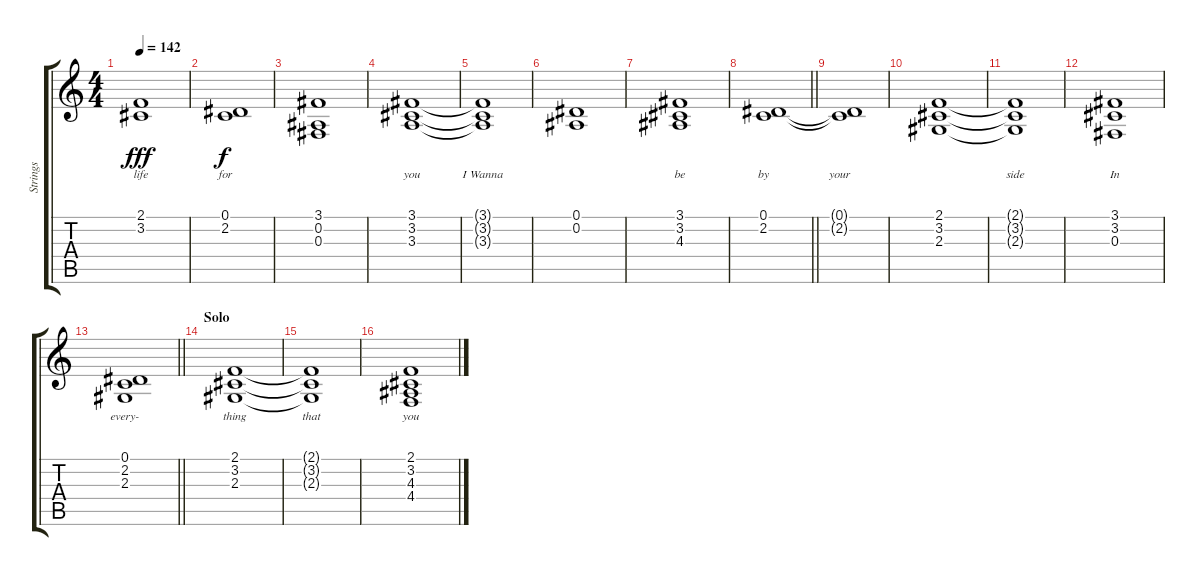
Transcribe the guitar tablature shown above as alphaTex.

\track ("Strings" "Strings") {instrument stringensemble2}
\staff {score tabs}
\tuning (Eb4 Bb3 Gb3 Db3 Ab2 Eb2) {hide}
\ts (4 4)
\tempo 142
\clef g2
\ks c
(2.1 3.2).1{lyrics (0 "life") lyrics (1 "") lyrics (2 "") lyrics (3 "") lyrics (4 "") dy fff} |
(0.1 2.2).1{lyrics (0 "for") lyrics (1 "") lyrics (2 "") lyrics (3 "") lyrics (4 "") dy f} |
(3.1 0.2 0.3).1{lyrics (0 "") lyrics (1 "") lyrics (2 "") lyrics (3 "") lyrics (4 "")} |
(3.1 3.2 3.3).1{lyrics (0 "you") lyrics (1 "") lyrics (2 "") lyrics (3 "") lyrics (4 "")} |
(3.1{t} 3.2{t} 3.3{t}).1{lyrics (0 "I Wanna") lyrics (1 "") lyrics (2 "") lyrics (3 "") lyrics (4 "")} |
(0.1 0.2).1{lyrics (0 "") lyrics (1 "") lyrics (2 "") lyrics (3 "") lyrics (4 "")} |
(3.1 3.2 4.3).1{lyrics (0 "be") lyrics (1 "") lyrics (2 "") lyrics (3 "") lyrics (4 "")} |
\barLineRight lightlight
(0.1 2.2).1{lyrics (0 "by") lyrics (1 "") lyrics (2 "") lyrics (3 "") lyrics (4 "")} |
(0.1{t} 2.2{t}).1{lyrics (0 "your") lyrics (1 "") lyrics (2 "") lyrics (3 "") lyrics (4 "")} |
(2.1 3.2 2.3).1{lyrics (0 "") lyrics (1 "") lyrics (2 "") lyrics (3 "") lyrics (4 "")} |
(2.1{t} 3.2{t} 2.3{t}).1{lyrics (0 "side") lyrics (1 "") lyrics (2 "") lyrics (3 "") lyrics (4 "")} |
(3.1 3.2 0.3).1{lyrics (0 "In") lyrics (1 "") lyrics (2 "") lyrics (3 "") lyrics (4 "")} |
\barLineRight lightlight
(0.1 2.2 2.3).1{lyrics (0 "every-") lyrics (1 "") lyrics (2 "") lyrics (3 "") lyrics (4 "")} |
\section ("" "Solo")
(2.1 3.2 2.3).1{lyrics (0 "thing") lyrics (1 "") lyrics (2 "") lyrics (3 "") lyrics (4 "")} |
(2.1{t} 3.2{t} 2.3{t}).1{lyrics (0 "that") lyrics (1 "") lyrics (2 "") lyrics (3 "") lyrics (4 "")} |
(2.1 3.2 4.3 4.4).1{lyrics (0 "you") lyrics (1 "") lyrics (2 "") lyrics (3 "") lyrics (4 "")}
